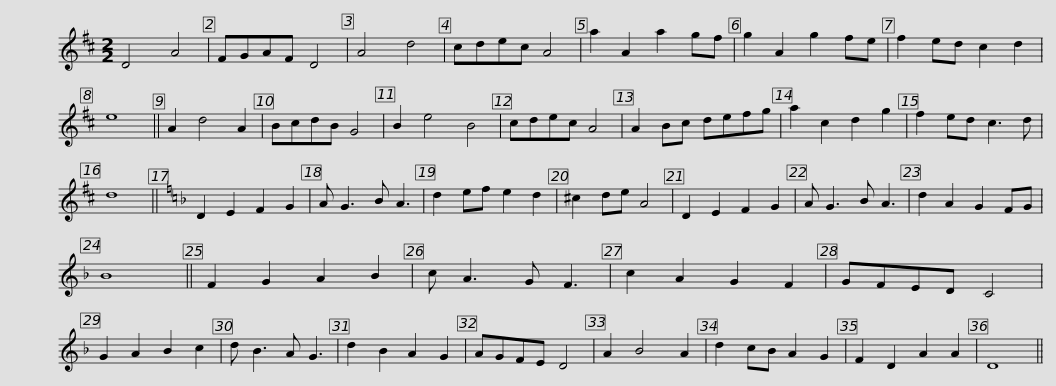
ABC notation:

X:1
L:1/8
M:2/2
I:linebreak $
K:D
V:1 treble
V:1
 D4 A4 | FGAF D4 | A4 d4 | cdec A4 | a2 A2 a2 gf | %5
 g2 A2 g2 fe | f2 ed c2 d2 | e8 || A2 d4 A2 | BcdB G4 |$ %10
 B2 e4 B4 | cdec A4 | A2 Bc defg | a2 c2 d2 g2 | f2 ed c3 d | %15
 d8 ||[K:Dmin] D2 E2 F2 G2 | A G3 B A3 | d2 ef e2 d2 |$ ^c2 de A4 | %20
 D2 E2 F2 G2 | A G3 B A3 | d2 A2 G2 FG | B8 || F2 G2 A2 B2 | %25
 c A3 G F3 | c2 A2 G2 F2 | GFED C4 |$ G2 A2 B2 c2 | d B3 A G3 | %30
 d2 B2 A2 G2 | AGFE D4 | A2 B4 A2 | d2 cB A2 G2 | F2 D2 A2 A2 | %35
 D8 || %36
